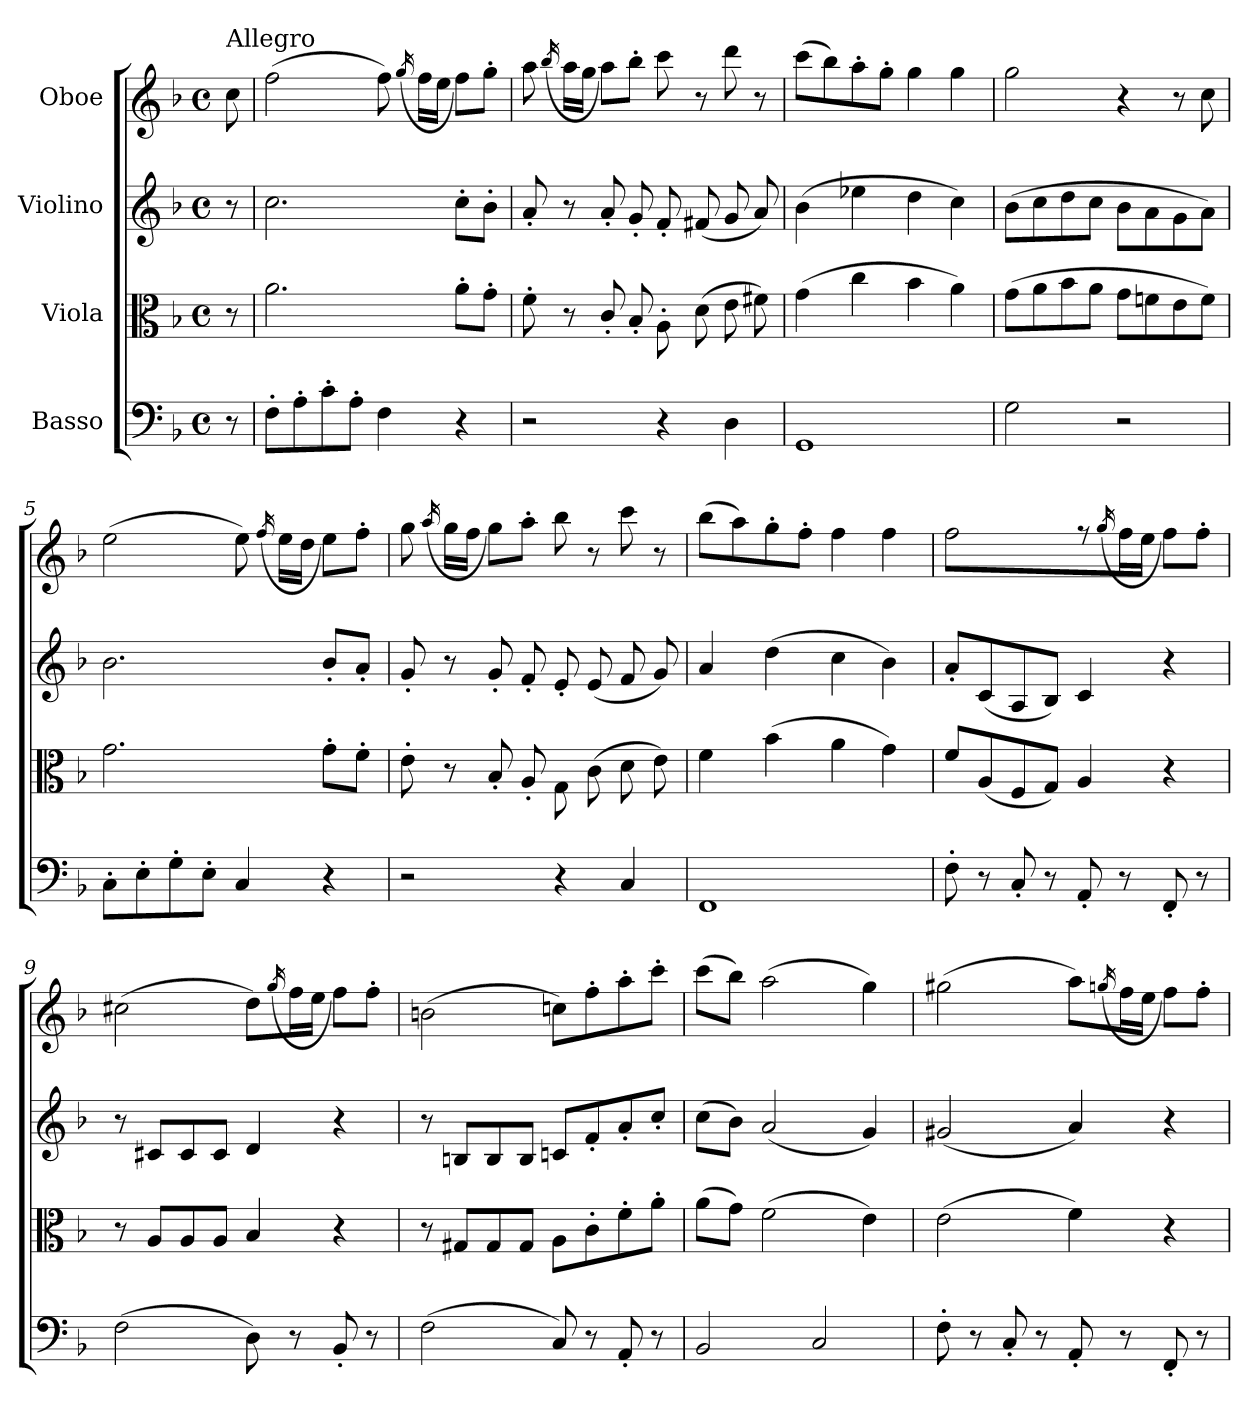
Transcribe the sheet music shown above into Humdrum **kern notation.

**kern	**kern	**kern	**kern
*part4	*part3	*part2	*part1
*staff4	*staff3	*staff2	*staff1
*I"Basso	*I"Viola	*I"Violino	*I"Oboe
!!LO:PB:g=z
*clefF4	*clefC3	*clefG2	*clefG2
*k[b-]	*k[b-]	*k[b-]	*k[b-]
*F:	*F:	*F:	*F:
*M4/4	*M4/4	*M4/4	*M4/4
*met(c)	*met(c)	*met(c)	*met(c)
=	=	=	=
!	!	!	!LO:TX:t=Allegro
8r	8r	8r	8cci\L
=1	=1	=1	=1
8F'i\L	2.ai\	2.cci\	(2ffi\
8A'i\	.	.	.
8c'i\	.	.	.
8A'i\J	.	.	.
4Fi\	.	.	8ffi\)
.	.	.	(16qggi/L
.	.	.	16ffi\L
.	.	.	16eei\J
4r	8a'i\L	8cc'i\L	8ffi\L)
.	8g'i\J	8b-'i\J	8gg'i\J
=2	=2	=2	=2
2r	8f'i\L	8a'i/L	8aai\
.	.	.	(16qbb-i/L
.	8r	8r	16aai\L
.	.	.	16ggi\J
.	8c'i/L	8a'i/L	8aai\L)
.	8B-'i/J	8g'i/J	8bb-'i\J
4r	8A'i\L	8f'i/L	8ccci\L
.	(8di\	(8f#Xi/	8r
4Di\	8ei\	8gi/	8dddi\L
.	8f#Xi\J)	8ai/J)	8r
=3	=3	=3	=3
1GGi/	(4gi\	(4b-i\	(8ccci\L
.	.	.	8bb-i\)
.	4cci\	4ee-Xi\	8aa'i\
.	.	.	8gg'i\J
.	4b-i\	4ddi\	4ggi\
.	4ai\)	4cci\)	4ggi\
=4	=4	=4	=4
2Gi\	(8gi\L	(8b-i\L	2ggi\
.	8ai\	8cci\	.
.	8b-i\	8ddi\	.
.	8ai\J	8cci\J	.
2r	8gi\L	8b-i\L	4r
.	8fni\	8ai\	.
.	8ei\	8gi\	8r
.	8fi\J)	8ai\J)	8cci\L
=5	=5	=5	=5
8C'i\L	2.gi\	2.b-i\	(2eei\
8E'i\	.	.	.
8G'i\	.	.	.
8E'i\J	.	.	.
4Ci/	.	.	8eei\)
.	.	.	(16qffi/L
.	.	.	16eei\L
.	.	.	16ddi\J
4r	8g'i\L	8b-'i/L	8eei\L)
.	8f'i\J	8a'i/J	8ff'i\J
!!LO:LB:g=z
=6	=6	=6	=6
2r	8e'i\L	8g'i/L	8ggi\
.	.	.	(16qaai/L
.	8r	8r	16ggi\L
.	.	.	16ffi\J
.	8B-'i/L	8g'i/L	8ggi\L)
.	8A'i/J	8f'i/J	8aa'i\J
4r	8Gi\L	8e'i/L	8bb-i\L
.	(8ci\	(8ei/	8r
4Ci/	8di\	8fi/	8ccci\L
.	8ei\J)	8gi/J)	8r
=7	=7	=7	=7
1FFi/	4fi\	4ai/	(8bb-i\L
.	.	.	8aai\)
.	(4b-i\	(4ddi\	8gg'i\
.	.	.	8ff'i\J
.	4ai\	4cci\	4ffi\
.	4gi\)	4b-i\)	4ffi\
=8	=8	=8	=8
8F'i\L	8fi/L	8a'i/L	2ffi\
8r	(8Ai/	(8ci/	.
8C'i/L	8Fi/	8Ai/	.
8r	8Gi/J)	8B-i/J)	.
8AA'i/L	4Ai/	4ci/	8r
.	.	.	(16qggi/L
8r	.	.	16ffi\
.	.	.	16eei\J
8FF'i/L	4r	4r	8ffi\L)
8r	.	.	8ff'i\J
=9	=9	=9	=9
(2Fi\	8r	8r	(2cc#Xi\
.	8Ai/L	8c#Xi/L	.
.	8Ai/	8c#i/	.
.	8Ai/J	8c#i/J	.
8Di\L)	4B-i/	4di/	8ddi\L)
.	.	.	(16qggi/
8r	.	.	16ffi\
.	.	.	16eei\J
8BB-'i/L	4r	4r	8ffi\L)
8r	.	.	8ff'i\J
=10	=10	=10	=10
(2Fi\	8r	8r	(2bni\
.	8G#Xi/L	8Bni/L	.
.	8G#i/	8Bi/	.
.	8G#i/J	8Bi/J	.
8Ci/L)	8Ai\L	8cni/L	8ccni\L)
8r	8c'i\	8f'i/	8ff'i\
8AA'i/L	8f'i\	8a'i/	8aa'i\
8r	8a'i\J	8cc'i/J	8ccc'i\J
=11	=11	=11	=11
2BB-i/	(8ai\L	(8cci\L	(8ccci\L
.	8gi\J)	8b-i\J)	8bb-i\J)
.	(2fi\	(2ai/	(2aai\
2Ci/	.	.	.
.	4ei\)	4gi/)	4ggi\)
!!LO:LB:g=z
=12	=12	=12	=12
8F'i\L	(2ei\	(2g#Xi/	(2gg#Xi\
8r	.	.	.
8C'i/L	.	.	.
8r	.	.	.
8AA'i/L	4fi\)	4ai/)	8aai\L)
.	.	.	(16qggni/
8r	.	.	16ffi\
.	.	.	16eei\J
8FF'i/L	4r	4r	8ffi\L)
8r	.	.	8ff'i\J
=	=	=	=
*-	*-	*-	*-
